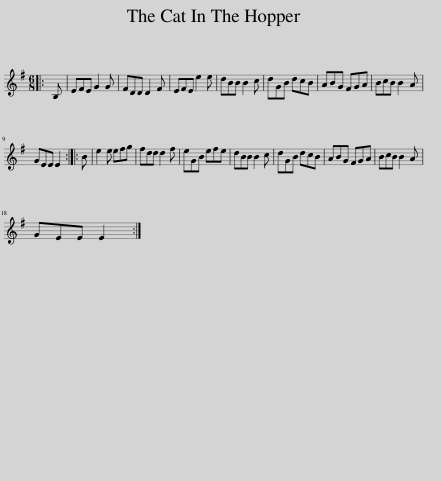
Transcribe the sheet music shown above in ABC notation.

X:1
L:1/8
M:6/8
I:linebreak $
K:Emin
V:1 treble
V:1
|: B, | EFE G2 G | FDD D2 F | EFE e2 e | dBB B2 c | %5
 dGB dcB | ABG FGA | BcB B2 A |$ GEE E2 :: B | %10
 e2 e efg | fdd d2 f | eGB efe | dBB B2 c | dGB dcB | %15
 ABG FGA | BcB B2 A |$ GEE E2 :| %18
